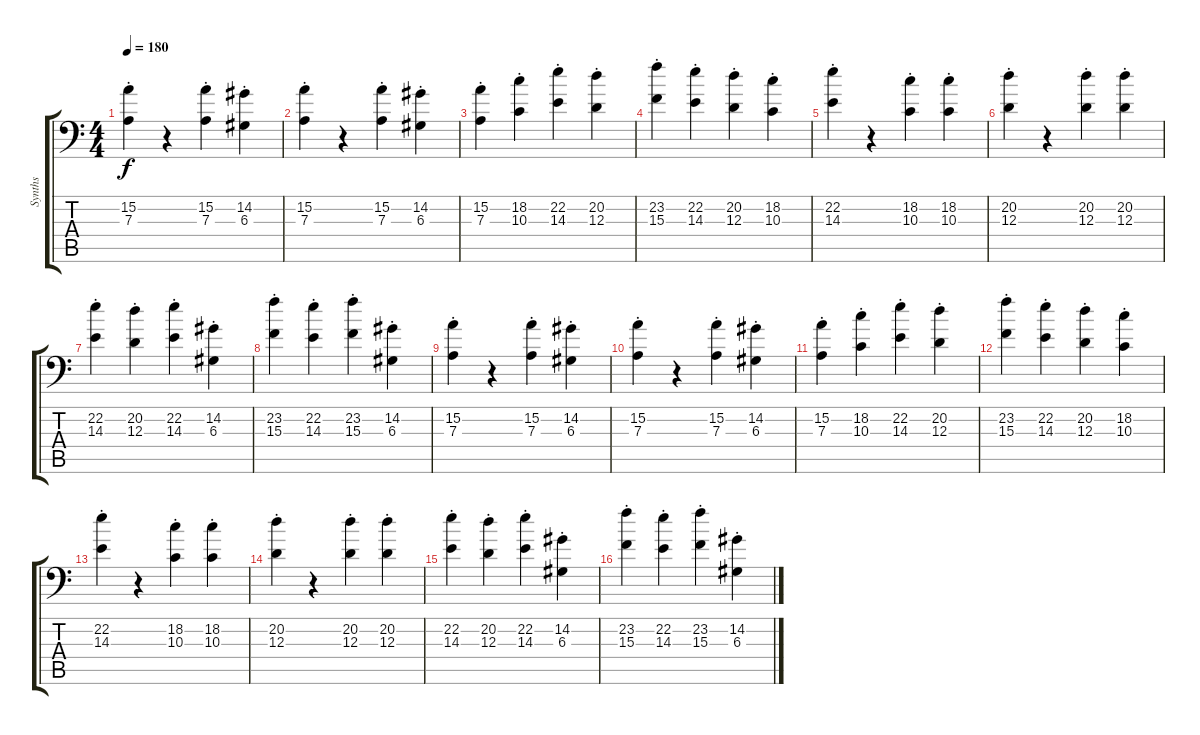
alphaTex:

\track ("Synths" "Synths") {instrument lead2sawtooth}
\staff {score tabs}
\tuning (B3 Gb3 D3 A2 E2 A1) {hide}
\ts (4 4)
\tempo 180
\clef f4
\ks c
(15.2{st} 7.3{st}).4{dy f volume 10 instrument pad4choir} r.4 (15.2{st} 7.3{st}).4 (14.2{st} 6.3{st}).4 |
(15.2{st} 7.3{st}).4 r.4 (15.2{st} 7.3{st}).4 (14.2{st} 6.3{st}).4 |
(15.2{st} 7.3{st}).4 (18.2{st} 10.3{st}).4 (22.2{st} 14.3{st}).4 (20.2{st} 12.3{st}).4 |
(23.2{st} 15.3{st}).4 (22.2{st} 14.3{st}).4 (20.2{st} 12.3{st}).4 (18.2{st} 10.3{st}).4 |
(22.2{st} 14.3{st}).4 r.4 (18.2{st} 10.3{st}).4 (18.2{st} 10.3{st}).4 |
(20.2{st} 12.3{st}).4 r.4 (20.2{st} 12.3{st}).4 (20.2{st} 12.3{st}).4 |
(22.2{st} 14.3{st}).4 (20.2{st} 12.3{st}).4 (22.2{st} 14.3{st}).4 (14.2{st} 6.3{st}).4 |
(23.2{st} 15.3{st}).4 (22.2{st} 14.3{st}).4 (23.2{st} 15.3{st}).4 (14.2{st} 6.3{st}).4 |
(15.2{st} 7.3{st}).4 r.4 (15.2{st} 7.3{st}).4 (14.2{st} 6.3{st}).4 |
(15.2{st} 7.3{st}).4 r.4 (15.2{st} 7.3{st}).4 (14.2{st} 6.3{st}).4 |
(15.2{st} 7.3{st}).4 (18.2{st} 10.3{st}).4 (22.2{st} 14.3{st}).4 (20.2{st} 12.3{st}).4 |
(23.2{st} 15.3{st}).4 (22.2{st} 14.3{st}).4 (20.2{st} 12.3{st}).4 (18.2{st} 10.3{st}).4 |
(22.2{st} 14.3{st}).4 r.4 (18.2{st} 10.3{st}).4 (18.2{st} 10.3{st}).4 |
(20.2{st} 12.3{st}).4 r.4 (20.2{st} 12.3{st}).4 (20.2{st} 12.3{st}).4 |
(22.2{st} 14.3{st}).4 (20.2{st} 12.3{st}).4 (22.2{st} 14.3{st}).4 (14.2{st} 6.3{st}).4 |
(23.2{st} 15.3{st}).4 (22.2{st} 14.3{st}).4 (23.2{st} 15.3{st}).4 (14.2{st} 6.3{st}).4
